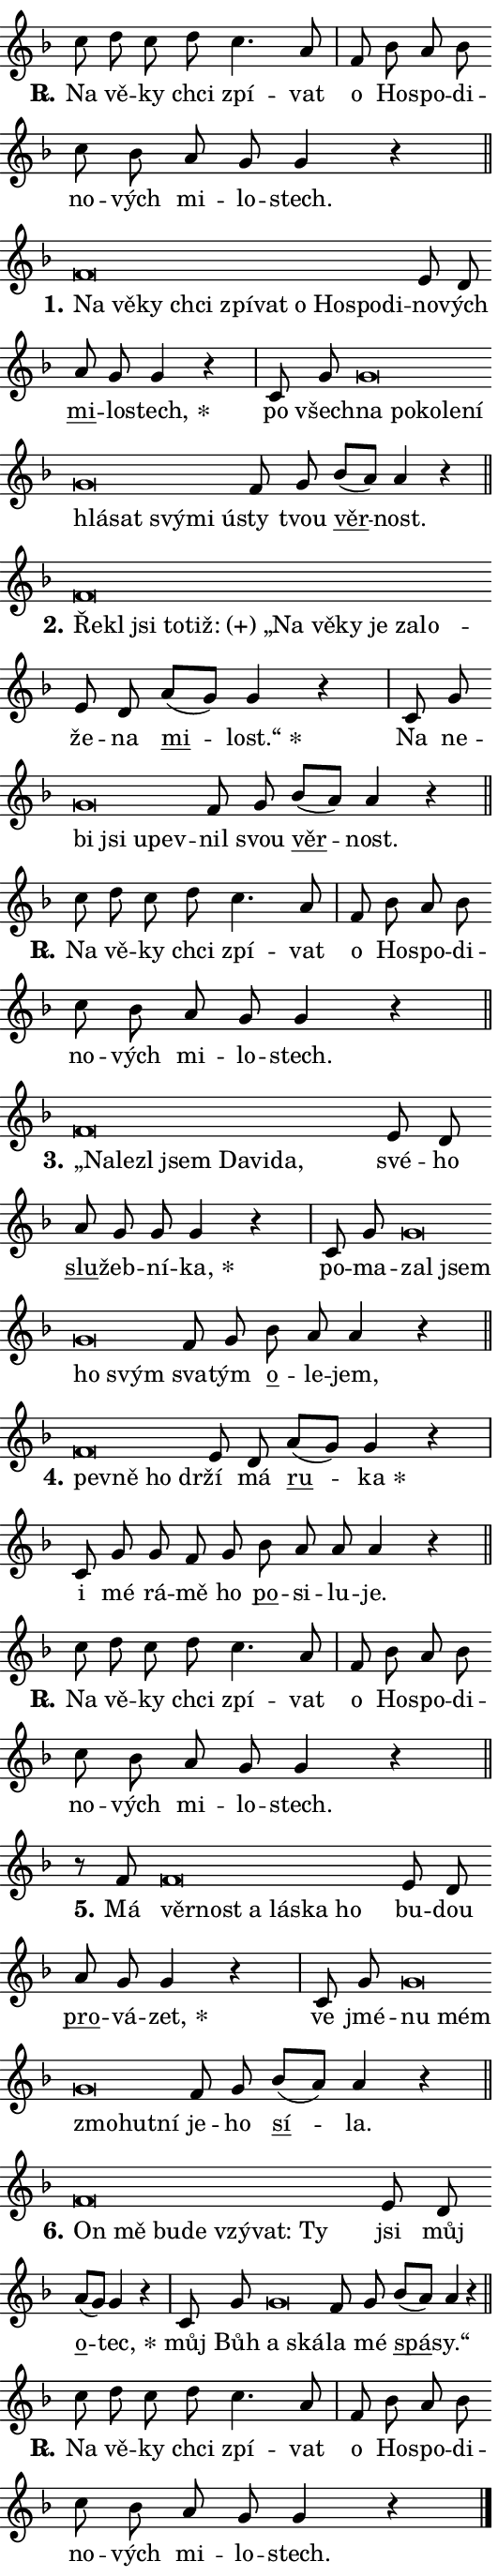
\version "2.24.0"
\header { tagline = "" }
\paper {
  indent = 0\cm
  top-margin = 0\cm
  right-margin = 0.13\cm % to fit lyric hyphens
  bottom-margin = 0\cm
  left-margin = 0\cm
  paper-width = 9\cm
  page-breaking = #ly:one-page-breaking
  system-system-spacing.basic-distance = #11
  score-system-spacing.basic-distance = #11
  ragged-last = ##f
}


%% Author: Thomas Morley
%% https://lists.gnu.org/archive/html/lilypond-user/2020-05/msg00002.html
#(define (line-position grob)
"Returns position of @var[grob} in current system:
   @code{'start}, if at first time-step
   @code{'end}, if at last time-step
   @code{'middle} otherwise
"
  (let* ((col (ly:item-get-column grob))
         (ln (ly:grob-object col 'left-neighbor))
         (rn (ly:grob-object col 'right-neighbor))
         (col-to-check-left (if (ly:grob? ln) ln col))
         (col-to-check-right (if (ly:grob? rn) rn col))
         (break-dir-left
           (and
             (ly:grob-property col-to-check-left 'non-musical #f)
             (ly:item-break-dir col-to-check-left)))
         (break-dir-right
           (and
             (ly:grob-property col-to-check-right 'non-musical #f)
             (ly:item-break-dir col-to-check-right))))
        (cond ((eqv? 1 break-dir-left) 'start)
              ((eqv? -1 break-dir-right) 'end)
              (else 'middle))))

#(define (tranparent-at-line-position vctor)
  (lambda (grob)
  "Relying on @code{line-position} select the relevant enry from @var{vctor}.
Used to determine transparency,"
    (case (line-position grob)
      ((end) (not (vector-ref vctor 0)))
      ((middle) (not (vector-ref vctor 1)))
      ((start) (not (vector-ref vctor 2))))))

noteHeadBreakVisibility =
#(define-music-function (break-visibility)(vector?)
"Makes @code{NoteHead}s transparent relying on @var{break-visibility}"
#{
  \override NoteHead.transparent =
    #(tranparent-at-line-position break-visibility)
#})

#(define delete-ledgers-for-transparent-note-heads
  (lambda (grob)
    "Reads whether a @code{NoteHead} is transparent.
If so this @code{NoteHead} is removed from @code{'note-heads} from
@var{grob}, which is supposed to be @code{LedgerLineSpanner}.
As a result ledgers are not printed for this @code{NoteHead}"
    (let* ((nhds-array (ly:grob-object grob 'note-heads))
           (nhds-list
             (if (ly:grob-array? nhds-array)
                 (ly:grob-array->list nhds-array)
                 '()))
           ;; Relies on the transparent-property being done before
           ;; Staff.LedgerLineSpanner.after-line-breaking is executed.
           ;; This is fragile ...
           (to-keep
             (remove
               (lambda (nhd)
                 (ly:grob-property nhd 'transparent #f))
               nhds-list)))
      ;; TODO find a better method to iterate over grob-arrays, similiar
      ;; to filter/remove etc for lists
      ;; For now rebuilt from scratch
      (set! (ly:grob-object grob 'note-heads)  '())
      (for-each
        (lambda (nhd)
          (ly:pointer-group-interface::add-grob grob 'note-heads nhd))
        to-keep))))

squashNotes = {
  \override NoteHead.X-extent = #'(-0.2 . 0.2)
  \override NoteHead.Y-extent = #'(-0.75 . 0)
  \override NoteHead.stencil =
    #(lambda (grob)
       (let ((pos (ly:grob-property grob 'staff-position)))
         (begin
           (if (< pos -7) (display "ERROR: Lower brevis then expected\n") (display ""))
           (if (<= pos -6) ly:text-interface::print ly:note-head::print))))
}
unSquashNotes = {
  \revert NoteHead.X-extent
  \revert NoteHead.Y-extent
  \revert NoteHead.stencil
}

hideNotes = \noteHeadBreakVisibility #begin-of-line-visible
unHideNotes = \noteHeadBreakVisibility #all-visible

% work-around for resetting accidentals
% https://lilypond.org/doc/v2.23/Documentation/notation/displaying-rhythms#unmetered-music
cadenzaMeasure = {
  \cadenzaOff
  \partial 1024 s1024
  \cadenzaOn
}

#(define-markup-command (accent layout props text) (markup?)
  "Underline accented syllable"
  (interpret-markup layout props
    #{\markup \override #'(offset . 4.3) \underline { #text }#}))

responsum = \markup \concat {
  "R" \hspace #-1.05 \path #0.1 #'((moveto 0 0.07) (lineto 0.9 0.8)) \hspace #0.05 "."
}

spaceSize = #0.6828661417322834 % exact space size for TeX Gyre Schola

\layout {
  \context {
    \Staff
    \remove "Time_signature_engraver"
    \override LedgerLineSpanner.after-line-breaking = #delete-ledgers-for-transparent-note-heads
  }
  \context {
    \Lyrics {
      \override LyricSpace.minimum-distance = \spaceSize
      \override LyricText.font-name = #"TeX Gyre Schola"
      \override LyricText.font-size = 1
      \override StanzaNumber.font-name = #"TeX Gyre Schola Bold"
      \override StanzaNumber.font-size = 1
    }
  }
  \context {
    \Score 
    \override NoteHead.text =
      #(lambda (grob) 
        (let ((pos (ly:grob-property grob 'staff-position)))
          #{\markup {
            \combine
              \halign #-0.55 \raise #(if (= pos -6) 0 0.5) \override #'(thickness . 2) \draw-line #'(3.2 . 0)
              \musicglyph "noteheads.sM1"
          }#}))
  }
}

% magnetic-lyrics.ily
%
%   written by
%     Jean Abou Samra <jean@abou-samra.fr>
%     Werner Lemberg <wl@gnu.org>
%
%   adapted by
%     Jiri Hon <jiri.hon@gmail.com>
%
% Version 2022-Apr-15

% https://www.mail-archive.com/lilypond-user@gnu.org/msg149350.html

#(define (Left_hyphen_pointer_engraver context)
   "Collect syllable-hyphen-syllable occurrences in lyrics and store
them in properties.  This engraver only looks to the left.  For
example, if the lyrics input is @code{foo -- bar}, it does the
following.

@itemize @bullet
@item
Set the @code{text} property of the @code{LyricHyphen} grob between
@q{foo} and @q{bar} to @code{foo}.

@item
Set the @code{left-hyphen} property of the @code{LyricText} grob with
text @q{foo} to the @code{LyricHyphen} grob between @q{foo} and
@q{bar}.
@end itemize

Use this auxiliary engraver in combination with the
@code{lyric-@/text::@/apply-@/magnetic-@/offset!} hook."
   (let ((hyphen #f)
         (text #f))
     (make-engraver
      (acknowledgers
       ((lyric-syllable-interface engraver grob source-engraver)
        (set! text grob)))
      (end-acknowledgers
       ((lyric-hyphen-interface engraver grob source-engraver)
        ;(when (not (grob::has-interface grob 'lyric-space-interface))
          (set! hyphen grob)));)
      ((stop-translation-timestep engraver)
       (when (and text hyphen)
         (ly:grob-set-object! text 'left-hyphen hyphen))
       (set! text #f)
       (set! hyphen #f)))))

#(define (lyric-text::apply-magnetic-offset! grob)
   "If the space between two syllables is less than the value in
property @code{LyricText@/.details@/.squash-threshold}, move the right
syllable to the left so that it gets concatenated with the left
syllable.

Use this function as a hook for
@code{LyricText@/.after-@/line-@/breaking} if the
@code{Left_@/hyphen_@/pointer_@/engraver} is active."
   (let ((hyphen (ly:grob-object grob 'left-hyphen #f)))
     (when hyphen
       (let ((left-text (ly:spanner-bound hyphen LEFT)))
         (when (grob::has-interface left-text 'lyric-syllable-interface)
           (let* ((common (ly:grob-common-refpoint grob left-text X))
                  (this-x-ext (ly:grob-extent grob common X))
                  (left-x-ext
                   (begin
                     ;; Trigger magnetism for left-text.
                     (ly:grob-property left-text 'after-line-breaking)
                     (ly:grob-extent left-text common X)))
                  ;; `delta` is the gap width between two syllables.
                  (delta (- (interval-start this-x-ext)
                            (interval-end left-x-ext)))
                  (details (ly:grob-property grob 'details))
                  (threshold (assoc-get 'squash-threshold details 0.2)))
             (when (< delta threshold)
               (let* (;; We have to manipulate the input text so that
                      ;; ligatures crossing syllable boundaries are not
                      ;; disabled.  For languages based on the Latin
                      ;; script this is essentially a beautification.
                      ;; However, for non-Western scripts it can be a
                      ;; necessity.
                      (lt (ly:grob-property left-text 'text))
                      (rt (ly:grob-property grob 'text))
                      (is-space (grob::has-interface hyphen 'lyric-space-interface))
                      (space (if is-space " " ""))
                      (extra-delta (if is-space spaceSize 0))
                      ;; Append new syllable.
                      (ltrt-space (if (and (string? lt) (string? rt))
                                (string-append lt space rt)
                                (make-concat-markup (list lt space rt))))
                      ;; Right-align `ltrt` to the right side.
                      (ltrt-space-markup (grob-interpret-markup
                               grob
                               (make-translate-markup
                                (cons (interval-length this-x-ext) 0)
                                (make-right-align-markup ltrt-space)))))
                 (begin
                   ;; Don't print `left-text`.
                   (ly:grob-set-property! left-text 'stencil #f)
                   ;; Set text and stencil (which holds all collected
                   ;; syllables so far) and shift it to the left.
                   (ly:grob-set-property! grob 'text ltrt-space)
                   (ly:grob-set-property! grob 'stencil ltrt-space-markup)
                   (ly:grob-translate-axis! grob (- (- delta extra-delta)) X))))))))))


#(define (lyric-hyphen::displace-bounds-first grob)
   ;; Make very sure this callback isn't triggered too early.
   (let ((left (ly:spanner-bound grob LEFT))
         (right (ly:spanner-bound grob RIGHT)))
     (ly:grob-property left 'after-line-breaking)
     (ly:grob-property right 'after-line-breaking)
     (ly:lyric-hyphen::print grob)))

squashThreshold = #0.4

\layout {
  \context {
    \Lyrics
    \consists #Left_hyphen_pointer_engraver
    \override LyricText.after-line-breaking =
      #lyric-text::apply-magnetic-offset!
    \override LyricHyphen.stencil = #lyric-hyphen::displace-bounds-first
    \override LyricText.details.squash-threshold = \squashThreshold
    \override LyricHyphen.minimum-distance = 0
    \override LyricHyphen.minimum-length = \squashThreshold
  }
}

squashText = \override LyricText.details.squash-threshold = 9999
unSquashText = \override LyricText.details.squash-threshold = \squashThreshold

leftText = \override LyricText.self-alignment-X = #LEFT
unLeftText = \revert LyricText.self-alignment-X

starOffset = #(lambda (grob) 
                (let ((x_offset (ly:self-alignment-interface::aligned-on-x-parent grob)))
                  (if (= x_offset 0) 0 (+ x_offset 1.2))))

star = #(define-music-function (syllable)(string?)
"Append star separator at the end of a syllable"
#{
  \once \override LyricText.X-offset = #starOffset
  \lyricmode { \markup {
    #syllable
    \override #'((font-name . "TeX Gyre Schola Bold")) \hspace #0.2 \lower #0.65 \larger "*"
  } }
#})

starAccent = #(define-music-function (syllable)(string?)
"Append star separator at the end of a syllable and make accent"
#{
  \once \override LyricText.X-offset = #starOffset
  \lyricmode { \markup {
    \accent #syllable
    \override #'((font-name . "TeX Gyre Schola Bold")) \hspace #0.2 \lower #0.65 \larger "*"
  } }
#})

breath = #(define-music-function (syllable)(string?)
"Append breathing indicator at the end of a syllable"
#{
  \lyricmode { \markup { #syllable "+" } }
#})

optionalBreath = #(define-music-function (syllable)(string?)
"Append optional breathing indicator at the end of a syllable"
#{
  \lyricmode { \markup { #syllable "(+)" } }
#})


\score {
    <<
        \new Voice = "melody" { \cadenzaOn \key f \major \relative { c''8 d c d c4. a8 \cadenzaMeasure \bar "|" f bes a bes \bar "" c bes \bar "" a g g4 r \cadenzaMeasure \bar "||" \break } }
        \new Lyrics \lyricsto "melody" { \lyricmode { \set stanza = \responsum
Na vě -- ky chci zpí -- vat o Ho -- spo -- di -- no -- vých mi -- lo -- stech. } }
    >>
    \layout {}
}

\score {
    <<
        \new Voice = "melody" { \cadenzaOn \key f \major \relative { \squashNotes f'\breve*1/16 \hideNotes \breve*1/16 \bar "" \breve*1/16 \bar "" \breve*1/16 \bar "" \breve*1/16 \bar "" \breve*1/16 \bar "" \breve*1/16 \bar "" \breve*1/16 \bar "" \breve*1/16 \breve*1/16 \bar "" \unHideNotes \unSquashNotes e8 d \bar "" a' g g4 r \cadenzaMeasure \bar "|" c,8 g' \bar "" \squashNotes g\breve*1/16 \hideNotes \breve*1/16 \bar "" \breve*1/16 \bar "" \breve*1/16 \bar "" \breve*1/16 \bar "" \breve*1/16 \bar "" \breve*1/16 \bar "" \breve*1/16 \bar "" \breve*1/16 \breve*1/16 \bar "" \unHideNotes \unSquashNotes f8 g \bar "" bes[( a)] a4 r \cadenzaMeasure \bar "||" \break } }
        \new Lyrics \lyricsto "melody" { \lyricmode { \set stanza = "1."
\leftText Na \squashText vě -- ky chci zpí -- vat o Ho -- spo -- di -- \unLeftText \unSquashText no -- vých \markup \accent mi -- lo -- \star stech, po všech -- \leftText na \squashText po -- ko -- le -- ní hlá -- sat svý -- mi ú -- \unLeftText \unSquashText sty tvou \markup \accent věr -- nost. } }
    >>
    \layout {}
}

\score {
    <<
        \new Voice = "melody" { \cadenzaOn \key f \major \relative { \squashNotes f'\breve*1/16 \hideNotes \breve*1/16 \bar "" \breve*1/16 \bar "" \breve*1/16 \bar "" \breve*1/16 \bar "" \breve*1/16 \bar "" \breve*1/16 \bar "" \breve*1/16 \bar "" \breve*1/16 \bar "" \breve*1/16 \breve*1/16 \bar "" \unHideNotes \unSquashNotes e8 d \bar "" a'[( g)] g4 r \cadenzaMeasure \bar "|" c,8 g' \bar "" \squashNotes g\breve*1/16 \hideNotes \breve*1/16 \bar "" \breve*1/16 \breve*1/16 \bar "" \unHideNotes \unSquashNotes f8 g \bar "" bes[( a)] a4 r \cadenzaMeasure \bar "||" \break } }
        \new Lyrics \lyricsto "melody" { \lyricmode { \set stanza = "2."
\leftText Ře -- \squashText kl jsi to -- \optionalBreath tiž: „Na vě -- ky je za -- lo -- \unLeftText \unSquashText že -- na \markup \accent mi -- \star lost.“ Na ne -- \leftText bi \squashText jsi u -- pev -- \unLeftText \unSquashText nil svou \markup \accent věr -- nost. } }
    >>
    \layout {}
}

\score {
    <<
        \new Voice = "melody" { \cadenzaOn \key f \major \relative { c''8 d c d c4. a8 \cadenzaMeasure \bar "|" f bes a bes \bar "" c bes \bar "" a g g4 r \cadenzaMeasure \bar "||" \break } }
        \new Lyrics \lyricsto "melody" { \lyricmode { \set stanza = \responsum
Na vě -- ky chci zpí -- vat o Ho -- spo -- di -- no -- vých mi -- lo -- stech. } }
    >>
    \layout {}
}

\score {
    <<
        \new Voice = "melody" { \cadenzaOn \key f \major \relative { \squashNotes f'\breve*1/16 \hideNotes \breve*1/16 \bar "" \breve*1/16 \bar "" \breve*1/16 \bar "" \breve*1/16 \bar "" \breve*1/16 \breve*1/16 \bar "" \unHideNotes \unSquashNotes e8 d \bar "" a' g g g4 r \cadenzaMeasure \bar "|" c,8 g' \bar "" \squashNotes g\breve*1/16 \hideNotes \breve*1/16 \bar "" \breve*1/16 \breve*1/16 \bar "" \unHideNotes \unSquashNotes f8 g \bar "" bes a a4 r \cadenzaMeasure \bar "||" \break } }
        \new Lyrics \lyricsto "melody" { \lyricmode { \set stanza = "3."
\leftText „Na -- \squashText le -- zl jsem Da -- vi -- da, \unLeftText \unSquashText své -- ho \markup \accent slu -- žeb -- ní -- \star ka, po -- ma -- \leftText zal \squashText jsem ho svým \unLeftText \unSquashText sva -- tým \markup \accent o -- le -- jem, } }
    >>
    \layout {}
}

\score {
    <<
        \new Voice = "melody" { \cadenzaOn \key f \major \relative { \squashNotes f'\breve*1/16 \hideNotes \breve*1/16 \bar "" \breve*1/16 \breve*1/16 \bar "" \unHideNotes \unSquashNotes e8 d \bar "" a'[( g)] g4 r \cadenzaMeasure \bar "|" c,8 g' \bar "" g f8 g \bar "" bes a a a4 r \cadenzaMeasure \bar "||" \break } }
        \new Lyrics \lyricsto "melody" { \lyricmode { \set stanza = "4."
\leftText pev -- \squashText ně ho dr -- \unLeftText \unSquashText ží má \markup \accent ru -- \star ka i mé rá -- mě ho \markup \accent po -- si -- lu -- je. } }
    >>
    \layout {}
}

\score {
    <<
        \new Voice = "melody" { \cadenzaOn \key f \major \relative { c''8 d c d c4. a8 \cadenzaMeasure \bar "|" f bes a bes \bar "" c bes \bar "" a g g4 r \cadenzaMeasure \bar "||" \break } }
        \new Lyrics \lyricsto "melody" { \lyricmode { \set stanza = \responsum
Na vě -- ky chci zpí -- vat o Ho -- spo -- di -- no -- vých mi -- lo -- stech. } }
    >>
    \layout {}
}

\score {
    <<
        \new Voice = "melody" { \cadenzaOn \key f \major \relative { r8 f'8 \squashNotes f\breve*1/16 \hideNotes \breve*1/16 \bar "" \breve*1/16 \bar "" \breve*1/16 \bar "" \breve*1/16 \breve*1/16 \bar "" \unHideNotes \unSquashNotes e8 d \bar "" a' g g4 r \cadenzaMeasure \bar "|" c,8 g' \bar "" \squashNotes g\breve*1/16 \hideNotes \breve*1/16 \bar "" \breve*1/16 \bar "" \breve*1/16 \breve*1/16 \bar "" \unHideNotes \unSquashNotes f8 g \bar "" bes[( a)] a4 r \cadenzaMeasure \bar "||" \break } }
        \new Lyrics \lyricsto "melody" { \lyricmode { \set stanza = "5."
Má \leftText věr -- \squashText nost a lá -- ska ho \unLeftText \unSquashText bu -- dou \markup \accent pro -- vá -- \star zet, ve jmé -- \leftText nu \squashText mém zmo -- hut -- ní \unLeftText \unSquashText je -- ho \markup \accent sí -- la. } }
    >>
    \layout {}
}

\score {
    <<
        \new Voice = "melody" { \cadenzaOn \key f \major \relative { \squashNotes f'\breve*1/16 \hideNotes \breve*1/16 \bar "" \breve*1/16 \bar "" \breve*1/16 \bar "" \breve*1/16 \bar "" \breve*1/16 \breve*1/16 \bar "" \unHideNotes \unSquashNotes e8 d \bar "" a'[( g)] g4 r \cadenzaMeasure \bar "|" c,8 g' \bar "" \squashNotes g\breve*1/16 \hideNotes \breve*1/16 \bar "" \unHideNotes \unSquashNotes f8 g \bar "" bes[( a)] a4 r \cadenzaMeasure \bar "||" \break } }
        \new Lyrics \lyricsto "melody" { \lyricmode { \set stanza = "6."
\leftText On \squashText mě bu -- de vzý -- vat: Ty \unLeftText \unSquashText jsi můj \markup \accent o -- \star tec, můj Bůh \leftText a \squashText ská -- \unLeftText \unSquashText la mé \markup \accent spá -- sy.“ } }
    >>
    \layout {}
}

\score {
    <<
        \new Voice = "melody" { \cadenzaOn \key f \major \relative { c''8 d c d c4. a8 \cadenzaMeasure \bar "|" f bes a bes \bar "" c bes \bar "" a g g4 r \cadenzaMeasure \bar "||" \break } \bar "|." }
        \new Lyrics \lyricsto "melody" { \lyricmode { \set stanza = \responsum
Na vě -- ky chci zpí -- vat o Ho -- spo -- di -- no -- vých mi -- lo -- stech. } }
    >>
    \layout {}
}
